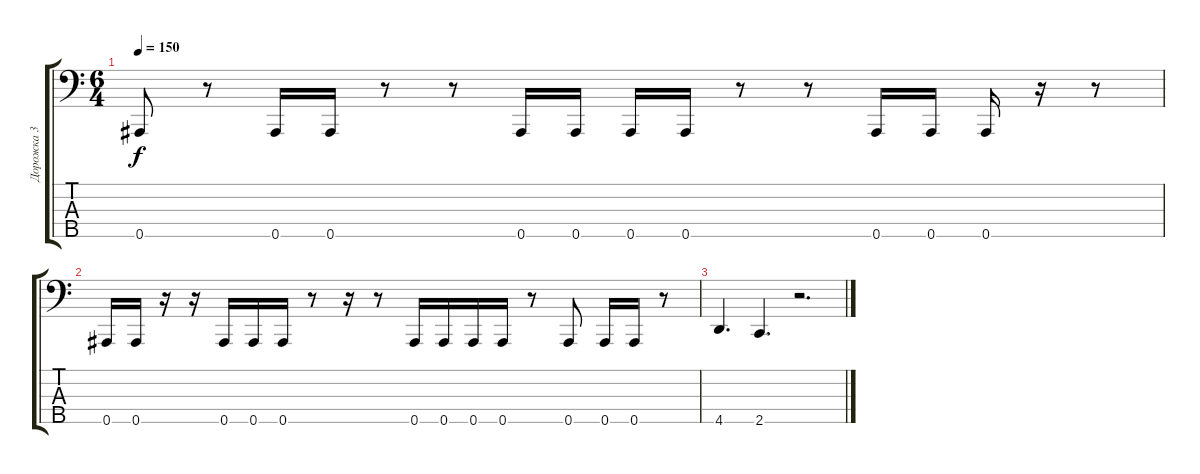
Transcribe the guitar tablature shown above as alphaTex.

\track ("Дорожка 3" "Дорожка 3") {instrument electricbasspick}
\staff {score tabs}
\tuning (Ab2 Eb2 Bb1 F1 Bb0) {hide}
\ts (6 4)
\tempo 150
\clef f4
\ks c
0.5.8{dy f} r.8 0.5.16 0.5.16 r.8 r.8 0.5.16 0.5.16 0.5.16 0.5.16 r.8 r.8 0.5.16 0.5.16 0.5.16 r.16 r.8 |
0.5.16 0.5.16 r.16 r.16 0.5.16 0.5.16 0.5.16 r.8 r.16 r.8 0.5.16 0.5.16 0.5.16 0.5.16 r.8 0.5.8 0.5.16 0.5.16 r.8 |
4.5.4{d} 2.5.4{d} r.2{d}
